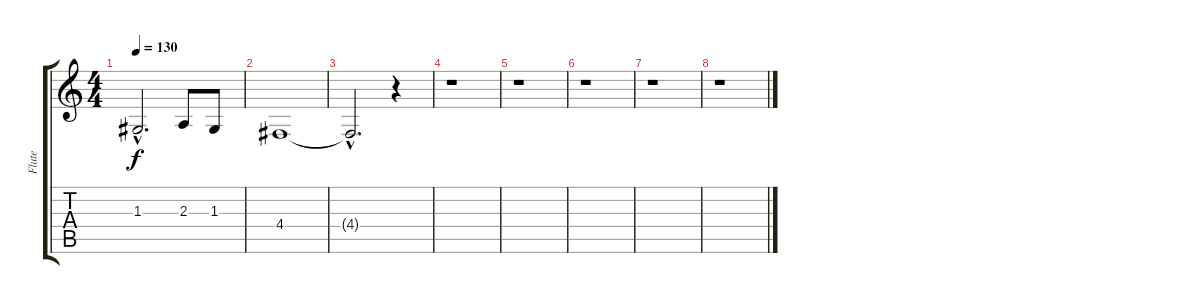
\track ("Flute" "Flute") {instrument flute}
\staff {score tabs}
\tuning (E4 B3 G3 D3 A2 E2) {hide}
\ts (4 4)
\tempo 130
\clef g2
\ks c
1.3{hac}.2{d dy f} 2.3.8 1.3.8 |
4.4.1{volume 15} |
4.4{hac t}.2{d} r.4 |
r.1 |
r.1 |
r.1 |
r.1 |
r.1
